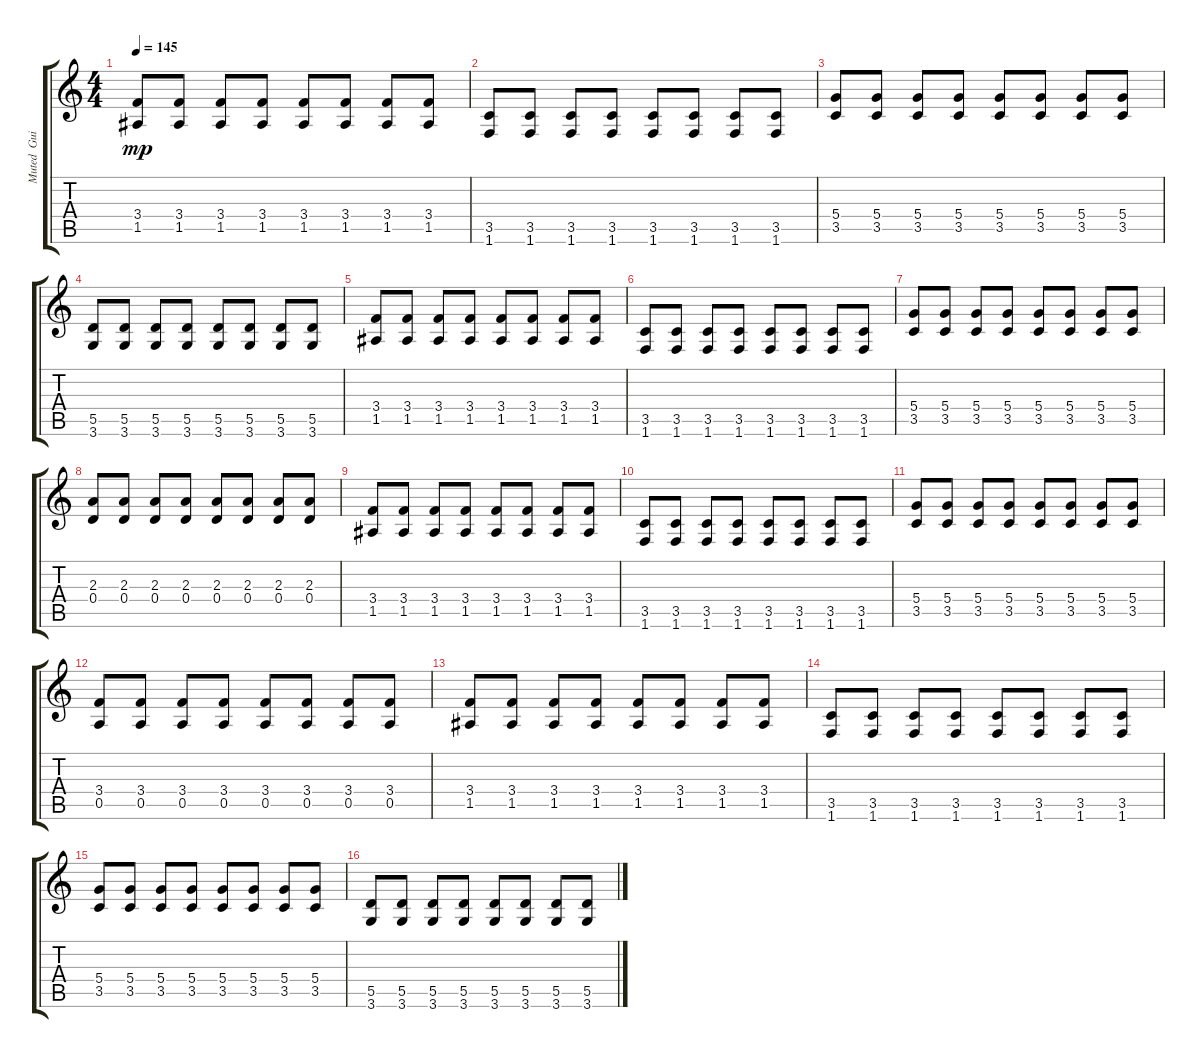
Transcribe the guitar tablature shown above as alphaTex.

\track ("Muted  Guitar" "Muted  Gui") {instrument electricguitarmuted}
\staff {score tabs}
\tuning (E4 B3 G3 D3 A2 E2) {hide}
\ts (4 4)
\tempo 145
\clef g2
\ks c
(3.4 1.5).8{dy mp} (3.4 1.5).8 (3.4 1.5).8 (3.4 1.5).8 (3.4 1.5).8 (3.4 1.5).8 (3.4 1.5).8 (3.4 1.5).8 |
(3.5 1.6).8 (3.5 1.6).8 (3.5 1.6).8 (3.5 1.6).8 (3.5 1.6).8 (3.5 1.6).8 (3.5 1.6).8 (3.5 1.6).8 |
(5.4 3.5).8 (5.4 3.5).8 (5.4 3.5).8 (5.4 3.5).8 (5.4 3.5).8 (5.4 3.5).8 (5.4 3.5).8 (5.4 3.5).8 |
(5.5 3.6).8 (5.5 3.6).8 (5.5 3.6).8 (5.5 3.6).8 (5.5 3.6).8 (5.5 3.6).8 (5.5 3.6).8 (5.5 3.6).8 |
(3.4 1.5).8 (3.4 1.5).8 (3.4 1.5).8 (3.4 1.5).8 (3.4 1.5).8 (3.4 1.5).8 (3.4 1.5).8 (3.4 1.5).8 |
(3.5 1.6).8 (3.5 1.6).8 (3.5 1.6).8 (3.5 1.6).8 (3.5 1.6).8 (3.5 1.6).8 (3.5 1.6).8 (3.5 1.6).8 |
(5.4 3.5).8 (5.4 3.5).8 (5.4 3.5).8 (5.4 3.5).8 (5.4 3.5).8 (5.4 3.5).8 (5.4 3.5).8 (5.4 3.5).8 |
(2.3 0.4).8 (2.3 0.4).8 (2.3 0.4).8 (2.3 0.4).8 (2.3 0.4).8 (2.3 0.4).8 (2.3 0.4).8 (2.3 0.4).8 |
(3.4 1.5).8 (3.4 1.5).8 (3.4 1.5).8 (3.4 1.5).8 (3.4 1.5).8 (3.4 1.5).8 (3.4 1.5).8 (3.4 1.5).8 |
(3.5 1.6).8 (3.5 1.6).8 (3.5 1.6).8 (3.5 1.6).8 (3.5 1.6).8 (3.5 1.6).8 (3.5 1.6).8 (3.5 1.6).8 |
(5.4 3.5).8 (5.4 3.5).8 (5.4 3.5).8 (5.4 3.5).8 (5.4 3.5).8 (5.4 3.5).8 (5.4 3.5).8 (5.4 3.5).8 |
(3.4 0.5).8 (3.4 0.5).8 (3.4 0.5).8 (3.4 0.5).8 (3.4 0.5).8 (3.4 0.5).8 (3.4 0.5).8 (3.4 0.5).8 |
(3.4 1.5).8 (3.4 1.5).8 (3.4 1.5).8 (3.4 1.5).8 (3.4 1.5).8 (3.4 1.5).8 (3.4 1.5).8 (3.4 1.5).8 |
(3.5 1.6).8 (3.5 1.6).8 (3.5 1.6).8 (3.5 1.6).8 (3.5 1.6).8 (3.5 1.6).8 (3.5 1.6).8 (3.5 1.6).8 |
(5.4 3.5).8 (5.4 3.5).8 (5.4 3.5).8 (5.4 3.5).8 (5.4 3.5).8 (5.4 3.5).8 (5.4 3.5).8 (5.4 3.5).8 |
(5.5 3.6).8 (5.5 3.6).8 (5.5 3.6).8 (5.5 3.6).8 (5.5 3.6).8 (5.5 3.6).8 (5.5 3.6).8 (5.5 3.6).8
